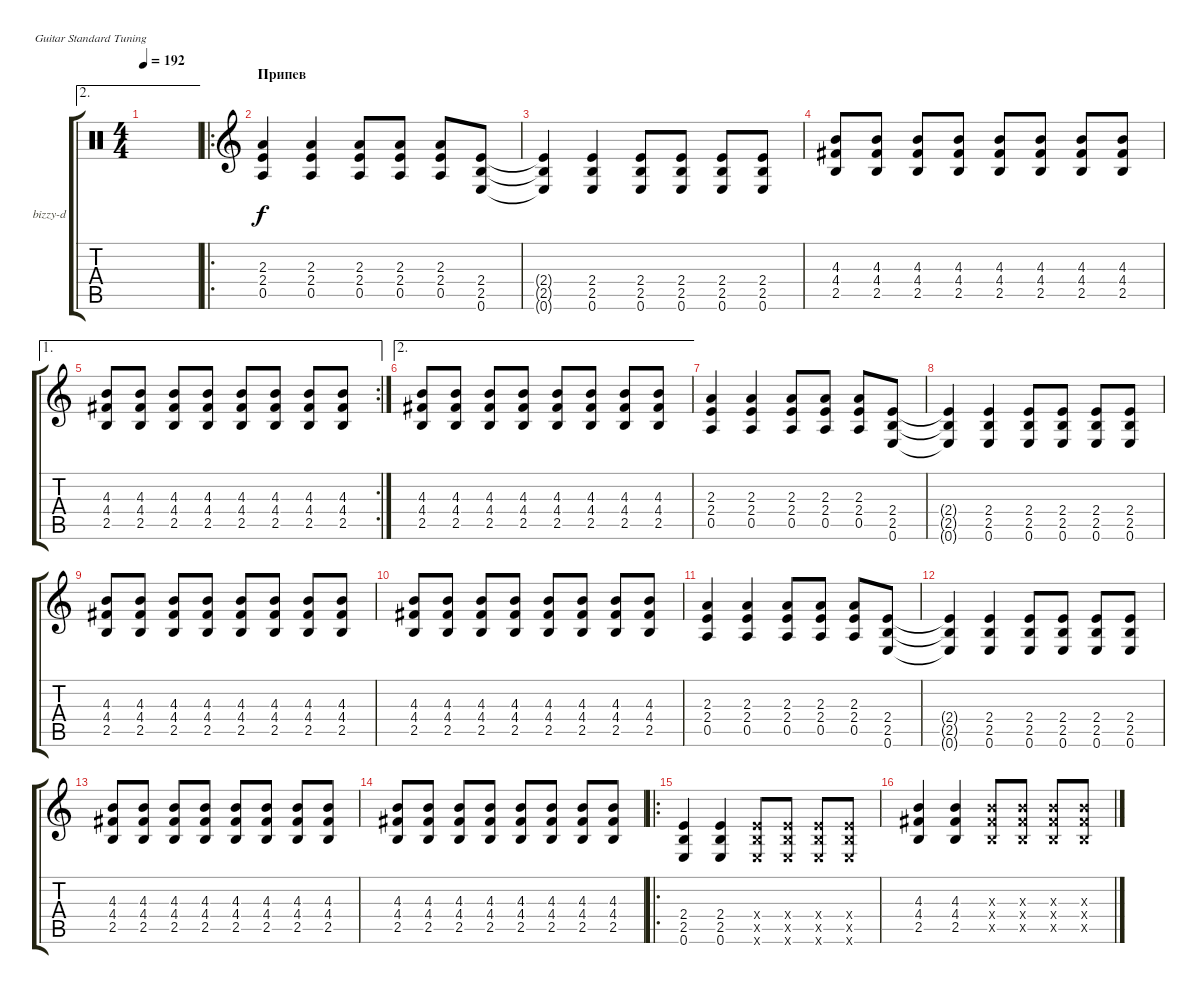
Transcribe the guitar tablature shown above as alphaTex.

\defaultSystemsLayout 4
\bracketExtendMode groupsimilarinstruments
\firstSystemTrackNameOrientation horizontal
\otherSystemsTrackNameOrientation horizontal
\track (" Deryck Whibley" "bizzy-d") {instrument overdrivenguitar}
\staff {score tabs}
\tuning (E4 B3 G3 D3 A2 E2)
\ae 2
\ts (4 4)
\tempo 192
\clef neutral
\ks c
|
\ro
\section ("" "Припев")
\clef g2
(2.3 2.4 0.5).4 (2.3 2.4 0.5).4 (2.3 2.4 0.5).8 (2.3 2.4 0.5).8 (2.3 2.4 0.5).8 (2.4 2.5 0.6).8 |
(2.4{t} 2.5{t} 0.6{t}).4 (2.4 2.5 0.6).4 (2.4 2.5 0.6).8 (2.4 2.5 0.6).8 (2.4 2.5 0.6).8 (2.4 2.5 0.6).8 |
(4.3 4.4 2.5).8 (4.3 4.4 2.5).8 (4.3 4.4 2.5).8 (4.3 4.4 2.5).8 (4.3 4.4 2.5).8 (4.3 4.4 2.5).8 (4.3 4.4 2.5).8 (4.3 4.4 2.5).8 |
\ae 1
\rc 2
(4.3 4.4 2.5).8 (4.3 4.4 2.5).8 (4.3 4.4 2.5).8 (4.3 4.4 2.5).8 (4.3 4.4 2.5).8 (4.3 4.4 2.5).8 (4.3 4.4 2.5).8 (4.3 4.4 2.5).8 |
\ae 2
(4.3 4.4 2.5).8 (4.3 4.4 2.5).8 (4.3 4.4 2.5).8 (4.3 4.4 2.5).8 (4.3 4.4 2.5).8 (4.3 4.4 2.5).8 (4.3 4.4 2.5).8 (4.3 4.4 2.5).8 |
(2.3 2.4 0.5).4 (2.3 2.4 0.5).4 (2.3 2.4 0.5).8 (2.3 2.4 0.5).8 (2.3 2.4 0.5).8 (2.4 2.5 0.6).8 |
(2.4{t} 2.5{t} 0.6{t}).4 (2.4 2.5 0.6).4 (2.4 2.5 0.6).8 (2.4 2.5 0.6).8 (2.4 2.5 0.6).8 (2.4 2.5 0.6).8 |
(4.3 4.4 2.5).8 (4.3 4.4 2.5).8 (4.3 4.4 2.5).8 (4.3 4.4 2.5).8 (4.3 4.4 2.5).8 (4.3 4.4 2.5).8 (4.3 4.4 2.5).8 (4.3 4.4 2.5).8 |
(4.3 4.4 2.5).8 (4.3 4.4 2.5).8 (4.3 4.4 2.5).8 (4.3 4.4 2.5).8 (4.3 4.4 2.5).8 (4.3 4.4 2.5).8 (4.3 4.4 2.5).8 (4.3 4.4 2.5).8 |
(2.3 2.4 0.5).4 (2.3 2.4 0.5).4 (2.3 2.4 0.5).8 (2.3 2.4 0.5).8 (2.3 2.4 0.5).8 (2.4 2.5 0.6).8 |
(2.4{t} 2.5{t} 0.6{t}).4 (2.4 2.5 0.6).4 (2.4 2.5 0.6).8 (2.4 2.5 0.6).8 (2.4 2.5 0.6).8 (2.4 2.5 0.6).8 |
(4.3 4.4 2.5).8 (4.3 4.4 2.5).8 (4.3 4.4 2.5).8 (4.3 4.4 2.5).8 (4.3 4.4 2.5).8 (4.3 4.4 2.5).8 (4.3 4.4 2.5).8 (4.3 4.4 2.5).8 |
(4.3 4.4 2.5).8 (4.3 4.4 2.5).8 (4.3 4.4 2.5).8 (4.3 4.4 2.5).8 (4.3 4.4 2.5).8 (4.3 4.4 2.5).8 (4.3 4.4 2.5).8 (4.3 4.4 2.5).8 |
\ro
(2.4 2.5 0.6).4 (2.4 2.5 0.6).4 (0.6{x} 2.5{x} 2.4{x}).8 (0.6{x} 2.5{x} 2.4{x}).8 (0.6{x} 2.5{x} 2.4{x}).8 (0.6{x} 2.5{x} 2.4{x}).8 |
(4.3 4.4 2.5).4 (4.3 4.4 2.5).4 (2.5{x} 4.4{x} 4.3{x}).8 (2.5{x} 4.4{x} 4.3{x}).8 (2.5{x} 4.4{x} 4.3{x}).8 (2.5{x} 4.4{x} 4.3{x}).8
